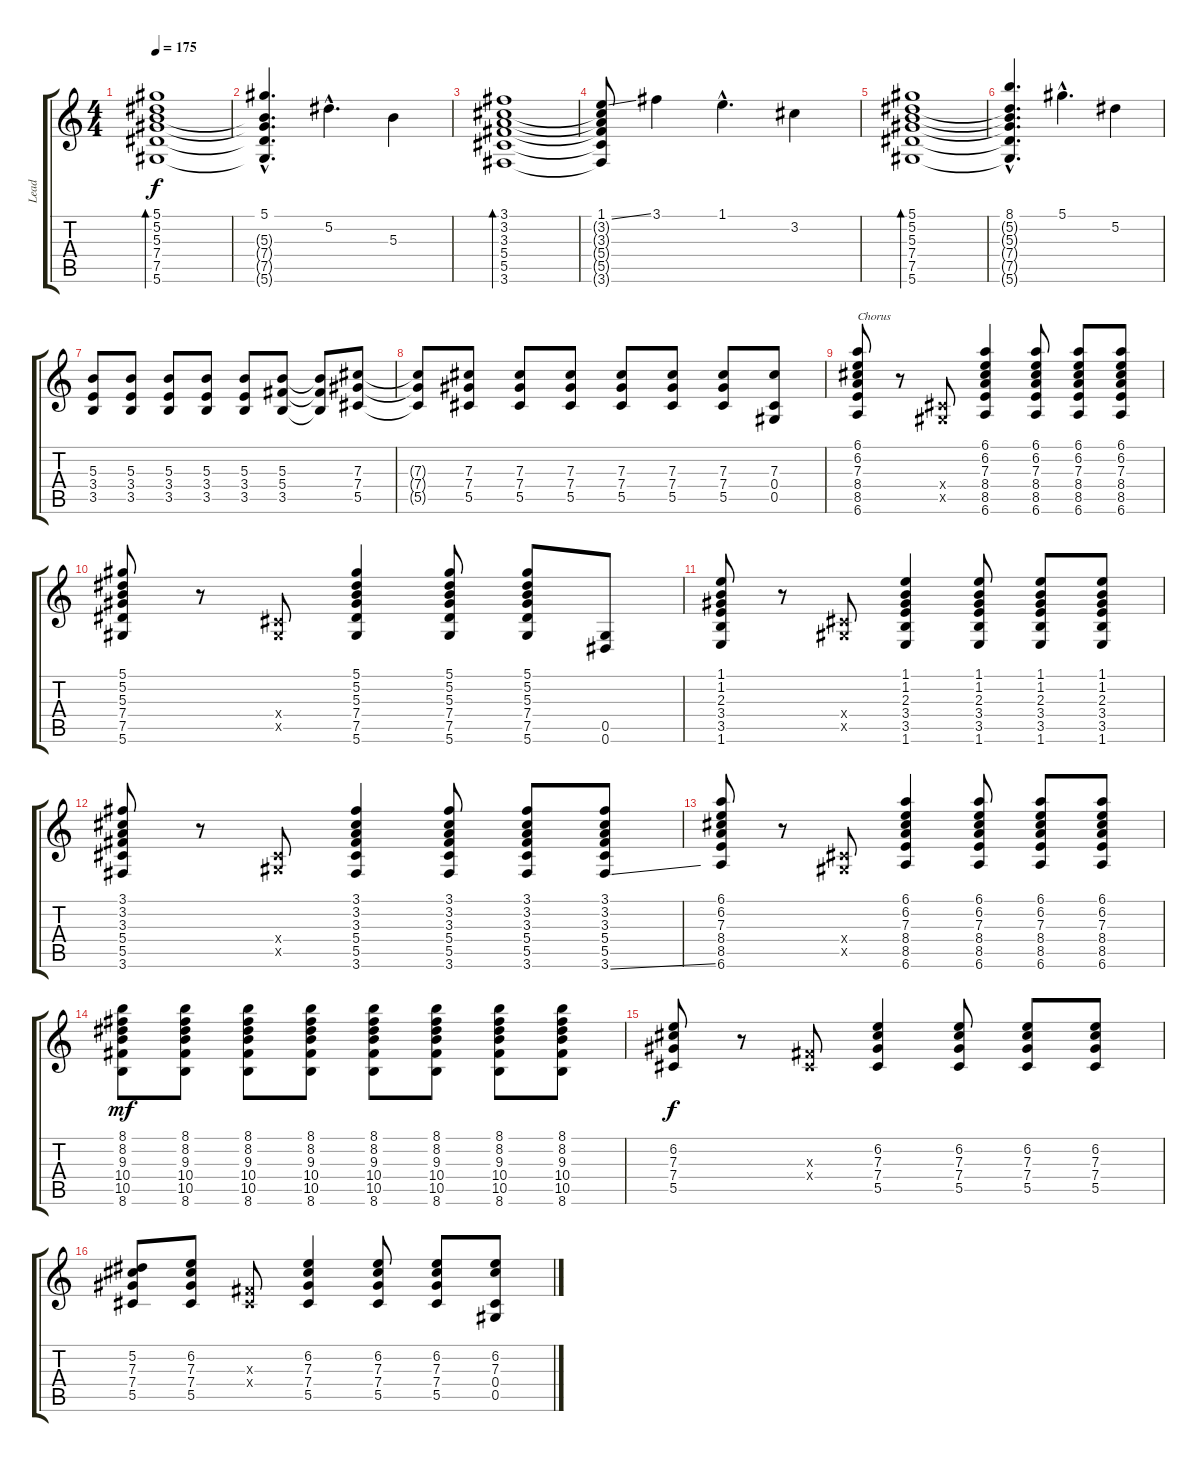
\track ("Lead" "Lead") {instrument overdrivenguitar}
\staff {score tabs}
\tuning (Eb4 Bb3 Gb3 Db3 Ab2 Eb2) {hide}
\ts (4 4)
\tempo 175
\clef g2
\ks c
(5.1 5.2 5.3 7.4 7.5 5.6).1{bd 60 dy f} |
(5.1{hac} 5.3{hac t} 7.4{hac t} 7.5{hac t} 5.6{hac t}).4{d} 5.2{hac}.4{d} 5.3.4 |
(3.1 3.2 3.3 5.4 5.5 3.6).1{bd 60} |
(1.1{ss} 3.2{t} 3.3{t} 5.4{t} 5.5{t} 3.6{t}).8 3.1.4 1.1{hac}.4{d} 3.2.4 |
(5.1 5.2 5.3 7.4 7.5 5.6).1{bd 60} |
(8.1{hac} 5.2{hac t} 5.3{hac t} 7.4{hac t} 7.5{hac t} 5.6{hac t}).4{d} 5.1{hac}.4{d} 5.2.4 |
(5.3 3.4 3.5).8 (5.3 3.4 3.5).8 (5.3 3.4 3.5).8 (5.3 3.4 3.5).8 (5.3 3.4 3.5).8 (5.3 5.4 3.5).8 (5.3{t} 5.4{t} 3.5{t}).8 (7.3 7.4 5.5).8 |
(7.3{t} 7.4{t} 5.5{t}).8 (7.3 7.4 5.5).8 (7.3 7.4 5.5).8 (7.3 7.4 5.5).8 (7.3 7.4 5.5).8 (7.3 7.4 5.5).8 (7.3 7.4 5.5).8 (7.3 0.4 0.5).8 |
(6.1 6.2 7.3 8.4 8.5 6.6).8{txt "Chorus"} r.8 (0.4{x} 0.5{x}).8 (6.1 6.2 7.3 8.4 8.5 6.6).4 (6.1 6.2 7.3 8.4 8.5 6.6).8 (6.1 6.2 7.3 8.4 8.5 6.6).8 (6.1 6.2 7.3 8.4 8.5 6.6).8 |
(5.1 5.2 5.3 7.4 7.5 5.6).8 r.8 (0.4{x} 0.5{x}).8 (5.1 5.2 5.3 7.4 7.5 5.6).4 (5.1 5.2 5.3 7.4 7.5 5.6).8 (5.1 5.2 5.3 7.4 7.5 5.6).8 (0.5 0.6).8 |
(1.1 1.2 2.3 3.4 3.5 1.6).8 r.8 (0.4{x} 0.5{x}).8 (1.1 1.2 2.3 3.4 3.5 1.6).4 (1.1 1.2 2.3 3.4 3.5 1.6).8 (1.1 1.2 2.3 3.4 3.5 1.6).8 (1.1 1.2 2.3 3.4 3.5 1.6).8 |
(3.1 3.2 3.3 5.4 5.5 3.6).8 r.8 (0.4{x} 0.5{x}).8 (3.1 3.2 3.3 5.4 5.5 3.6).4 (3.1 3.2 3.3 5.4 5.5 3.6).8 (3.1 3.2 3.3 5.4 5.5 3.6).8 (3.1 3.2 3.3 5.4 5.5 3.6{ss}).8 |
(6.1 6.2 7.3 8.4 8.5 6.6).8 r.8 (0.4{x} 0.5{x}).8 (6.1 6.2 7.3 8.4 8.5 6.6).4 (6.1 6.2 7.3 8.4 8.5 6.6).8 (6.1 6.2 7.3 8.4 8.5 6.6).8 (6.1 6.2 7.3 8.4 8.5 6.6).8 |
(8.1 8.2 9.3 10.4 10.5 8.6).8{dy mf} (8.1 8.2 9.3 10.4 10.5 8.6).8 (8.1 8.2 9.3 10.4 10.5 8.6).8 (8.1 8.2 9.3 10.4 10.5 8.6).8 (8.1 8.2 9.3 10.4 10.5 8.6).8 (8.1 8.2 9.3 10.4 10.5 8.6).8 (8.1 8.2 9.3 10.4 10.5 8.6).8 (8.1 8.2 9.3 10.4 10.5 8.6).8 |
(6.2 7.3 7.4 5.5).8{dy f} r.8 (0.3{x} 0.4{x}).8 (6.2 7.3 7.4 5.5).4 (6.2 7.3 7.4 5.5).8 (6.2 7.3 7.4 5.5).8 (6.2 7.3 7.4 5.5).8 |
(5.2 7.3 7.4 5.5).8 (6.2 7.3 7.4 5.5).8 (0.3{x} 0.4{x}).8 (6.2 7.3 7.4 5.5).4 (6.2 7.3 7.4 5.5).8 (6.2 7.3 7.4 5.5).8 (6.2 7.3 0.4 0.5).8
